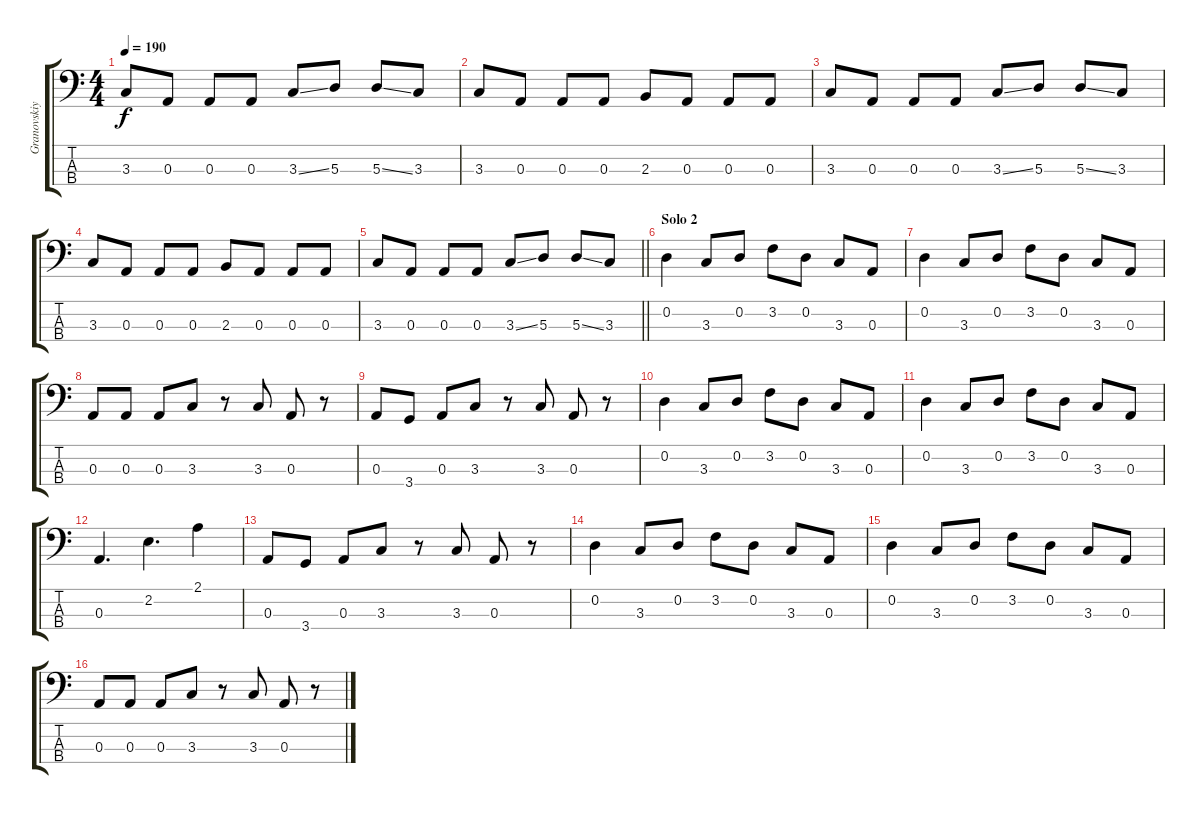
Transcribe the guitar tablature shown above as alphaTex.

\track ("Granovskiy" "Granovskiy") {instrument electricbassfinger}
\staff {score tabs}
\tuning (G2 D2 A1 E1) {hide}
\ts (4 4)
\tempo 190
\clef f4
\ks c
3.3.8{dy f} 0.3.8 0.3.8 0.3.8 3.3{ss}.8 5.3.8 5.3{ss}.8 3.3.8 |
3.3.8 0.3.8 0.3.8 0.3.8 2.3.8 0.3.8 0.3.8 0.3.8 |
3.3.8 0.3.8 0.3.8 0.3.8 3.3{ss}.8 5.3.8 5.3{ss}.8 3.3.8 |
3.3.8 0.3.8 0.3.8 0.3.8 2.3.8 0.3.8 0.3.8 0.3.8 |
\barLineRight lightlight
3.3.8 0.3.8 0.3.8 0.3.8 3.3{ss}.8 5.3.8 5.3{ss}.8 3.3.8 |
\section ("" "Solo 2")
0.2.4 3.3.8 0.2.8 3.2.8 0.2.8 3.3.8 0.3.8 |
0.2.4 3.3.8 0.2.8 3.2.8 0.2.8 3.3.8 0.3.8 |
0.3.8 0.3.8 0.3.8 3.3.8 r.8 3.3.8 0.3.8 r.8 |
0.3.8 3.4.8 0.3.8 3.3.8 r.8 3.3.8 0.3.8 r.8 |
0.2.4 3.3.8 0.2.8 3.2.8 0.2.8 3.3.8 0.3.8 |
0.2.4 3.3.8 0.2.8 3.2.8 0.2.8 3.3.8 0.3.8 |
0.3.4{d} 2.2.4{d} 2.1.4 |
0.3.8 3.4.8 0.3.8 3.3.8 r.8 3.3.8 0.3.8 r.8 |
0.2.4 3.3.8 0.2.8 3.2.8 0.2.8 3.3.8 0.3.8 |
0.2.4 3.3.8 0.2.8 3.2.8 0.2.8 3.3.8 0.3.8 |
0.3.8 0.3.8 0.3.8 3.3.8 r.8 3.3.8 0.3.8 r.8
